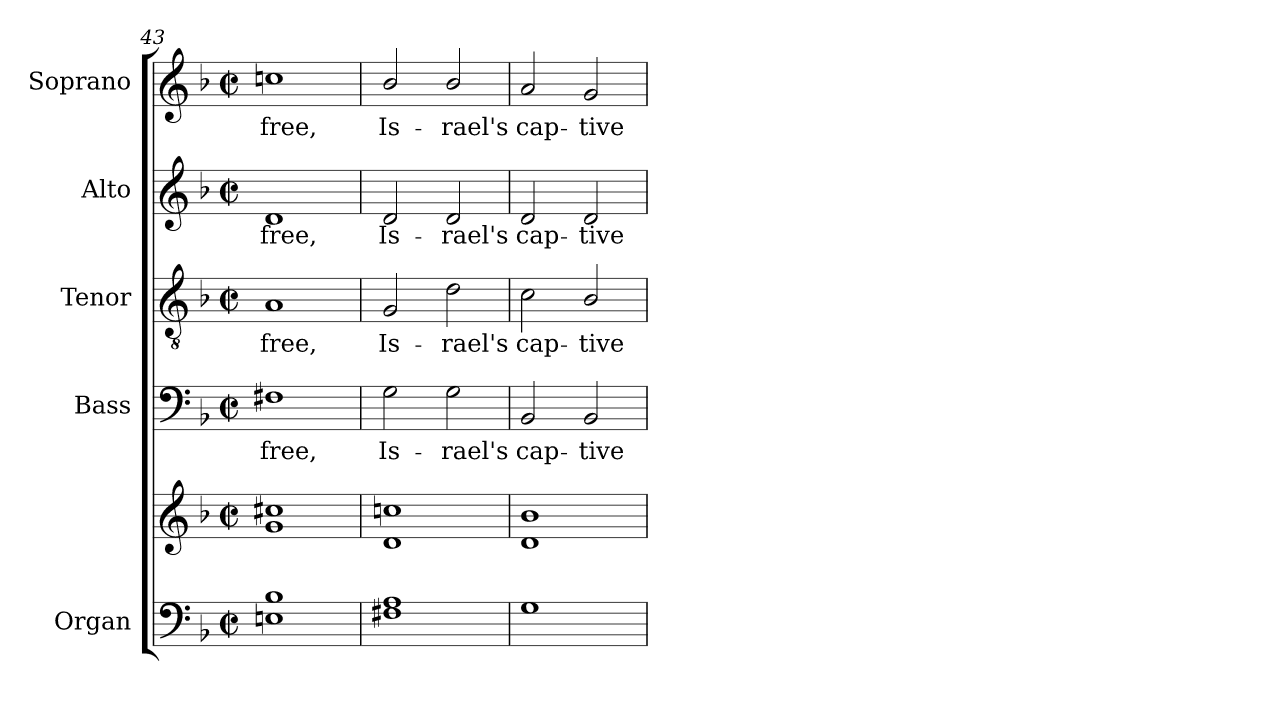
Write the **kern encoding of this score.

**kern	**kern	**kern	**text	**kern	**text	**kern	**text	**kern	**text
*part5	*part5	*part4	*part4	*part3	*part3	*part2	*part2	*part1	*part1
*staff6	*staff5	*staff4	*staff4	*staff3	*staff3	*staff2	*staff2	*staff1	*staff1
*I"Organ	*	*I"Bass	*	*I"Tenor	*	*I"Alto	*	*I"Soprano	*
*	*	*I'B	*	*I'T	*	*I'A	*	*I'S	*
*clefF4	*clefG2	*clefF4	*	*clefGv2	*	*clefG2	*	*clefG2	*
*k[b-]	*k[b-]	*k[b-]	*	*k[b-]	*	*k[b-]	*	*k[b-]	*
*F:	*F:	*F:	*	*F:	*	*F:	*	*F:	*
*M2/2	*M2/2	*M2/2	*	*M2/2	*	*M2/2	*	*M2/2	*
*met(c|)	*met(c|)	*met(c|)	*	*met(c|)	*	*met(c|)	*	*met(c|)	*
=43	=43	=43	=43	=43	=43	=43	=43	=43	=43
*^	*^	*	*	*	*	*	*	*	*
!	!	!	!	!	!LO:LY:b	!	!LO:LY:b	!	!LO:LY:b	!	!LO:LY:b
1B-/	1En\	1g 1cc#X	1ryy	1F#X	free,	1A	free,	1d	free,	1ccn	free,
=44	=44	=44	=44	=44	=44	=44	=44	=44	=44	=44	=44
!	!	!	!	!	!LO:LY:b	!	!LO:LY:b	!	!LO:LY:b	!	!LO:LY:b
1A/	1F#X\	1d 1ccn	1ryy	2G	Is-	2G	Is-	2d	Is-	2b-/	Is-
!	!	!	!	!	!LO:LY:b	!	!LO:LY:b	!	!LO:LY:b	!	!LO:LY:b
.	.	.	.	2G	-rael's	2d	-rael's	2d	-rael's	2b-/	-rael's
=45	=45	=45	=45	=45	=45	=45	=45	=45	=45	=45	=45
!	!	!	!	!	!LO:LY:b	!	!LO:LY:b	!	!LO:LY:b	!	!LO:LY:b
1ryy	1G\	1d/ 1b-/	1ryy	2BB-	cap-	2c	cap-	2d	cap-	2a	cap-
!	!	!	!	!	!LO:LY:b	!	!LO:LY:b	!	!LO:LY:b	!	!LO:LY:b
.	.	.	.	2BB-	-tive	2B-/	-tive	2d	-tive	2g	-tive
*v	*v	*	*	*	*	*	*	*	*	*	*
*	*v	*v	*	*	*	*	*	*	*	*
=	=	=	=	=	=	=	=	=	=
*-	*-	*-	*-	*-	*-	*-	*-	*-	*-
